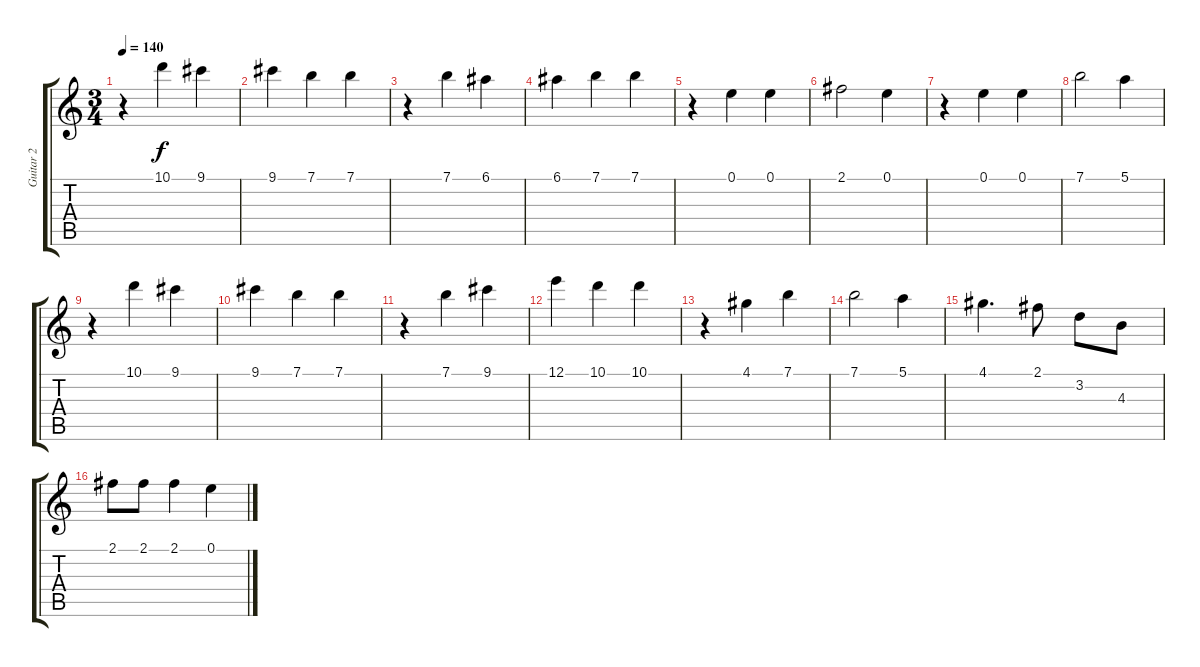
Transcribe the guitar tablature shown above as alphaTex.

\track ("Guitar 2" "Guitar 2") {instrument acousticguitarsteel}
\staff {score tabs}
\tuning (E4 B3 G3 D3 A2 E2) {hide}
\ts (3 4)
\tempo 140
\clef g2
\ks c
r.4{dy f} 10.1.4 9.1.4 |
9.1.4 7.1.4 7.1.4 |
r.4 7.1.4 6.1.4 |
6.1.4 7.1.4 7.1.4 |
r.4 0.1.4 0.1.4 |
2.1.2 0.1.4 |
r.4 0.1.4 0.1.4 |
7.1.2 5.1.4 |
r.4 10.1.4 9.1.4 |
9.1.4 7.1.4 7.1.4 |
r.4 7.1.4 9.1.4 |
12.1.4 10.1.4 10.1.4 |
r.4 4.1.4 7.1.4 |
7.1.2 5.1.4 |
4.1.4{d} 2.1.8 3.2.8 4.3.8 |
2.1.8 2.1.8 2.1.4 0.1.4
